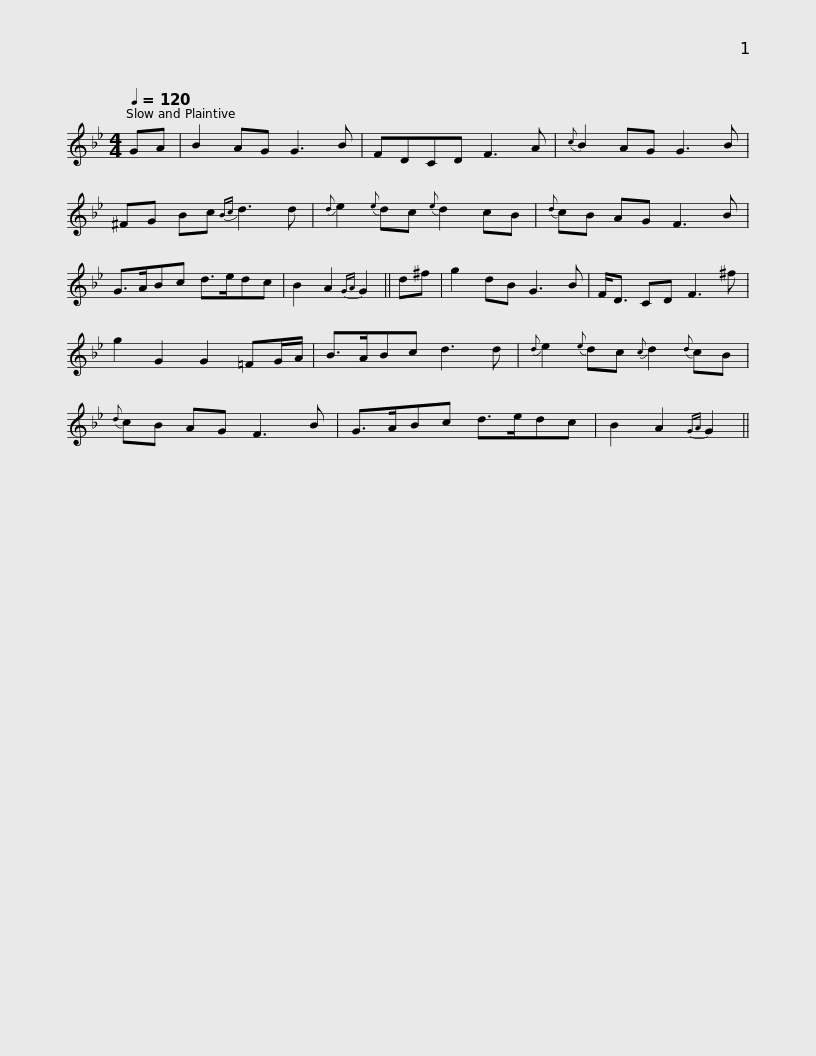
X:1
L:1/8
Q:1/4=120
M:4/4
I:linebreak $
K:Gmin
V:1 treble
V:1
 GA | B2 AG G3 B | FDCD F3 A |{c} B2 AG G3 B | ^FG Bc{Bc} d3 d | %5
{d} e2{e} dc{e} d2 cB |${d} cB AG F3 B | G>ABc d>edc | B2 A2{GA} G2 || d^f | %10
 g2 dB G3 B | F<D CD F3 ^f | g2 G2 G2 =FG/A/ |$ B>ABc d3 d |{d} e2{e} dc{c} d2{d} cB | %15
{d} cB AG F3 B | G>ABc d>edc | B2 A2{GA} G2 || %18
